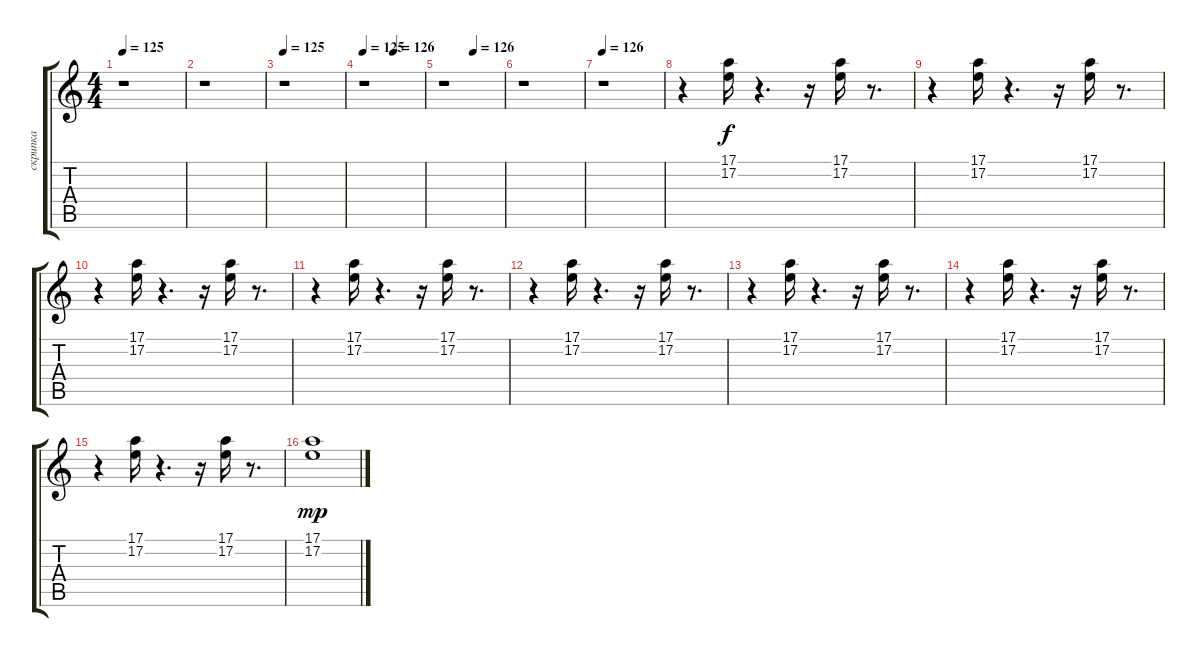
\track ("скрипка" "скрипка") {instrument tremolostrings}
\staff {score tabs}
\tuning (E4 B3 G3 D3 A2 E2) {hide}
\ts (4 4)
\tempo 125
\clef g2
\ks c
r.1{dy f} |
r.1 |
\tempo 125
r.1 |
\tempo 125
\tempo (126 0.5)
r.1 |
\tempo (126 0.5)
r.1 |
r.1 |
\tempo 126
r.1 |
r.4 (17.1 17.2).16{volume 9 instrument viola} r.4{d} r.16 (17.1 17.2).16 r.8{d} |
r.4 (17.1 17.2).16 r.4{d} r.16 (17.1 17.2).16 r.8{d} |
r.4 (17.1 17.2).16 r.4{d} r.16 (17.1 17.2).16 r.8{d} |
r.4 (17.1 17.2).16 r.4{d} r.16 (17.1 17.2).16 r.8{d} |
r.4 (17.1 17.2).16 r.4{d} r.16 (17.1 17.2).16 r.8{d} |
r.4 (17.1 17.2).16 r.4{d} r.16 (17.1 17.2).16 r.8{d} |
r.4 (17.1 17.2).16 r.4{d} r.16 (17.1 17.2).16 r.8{d} |
r.4 (17.1 17.2).16 r.4{d} r.16 (17.1 17.2).16 r.8{d} |
(17.1 17.2).1{dy mp}
